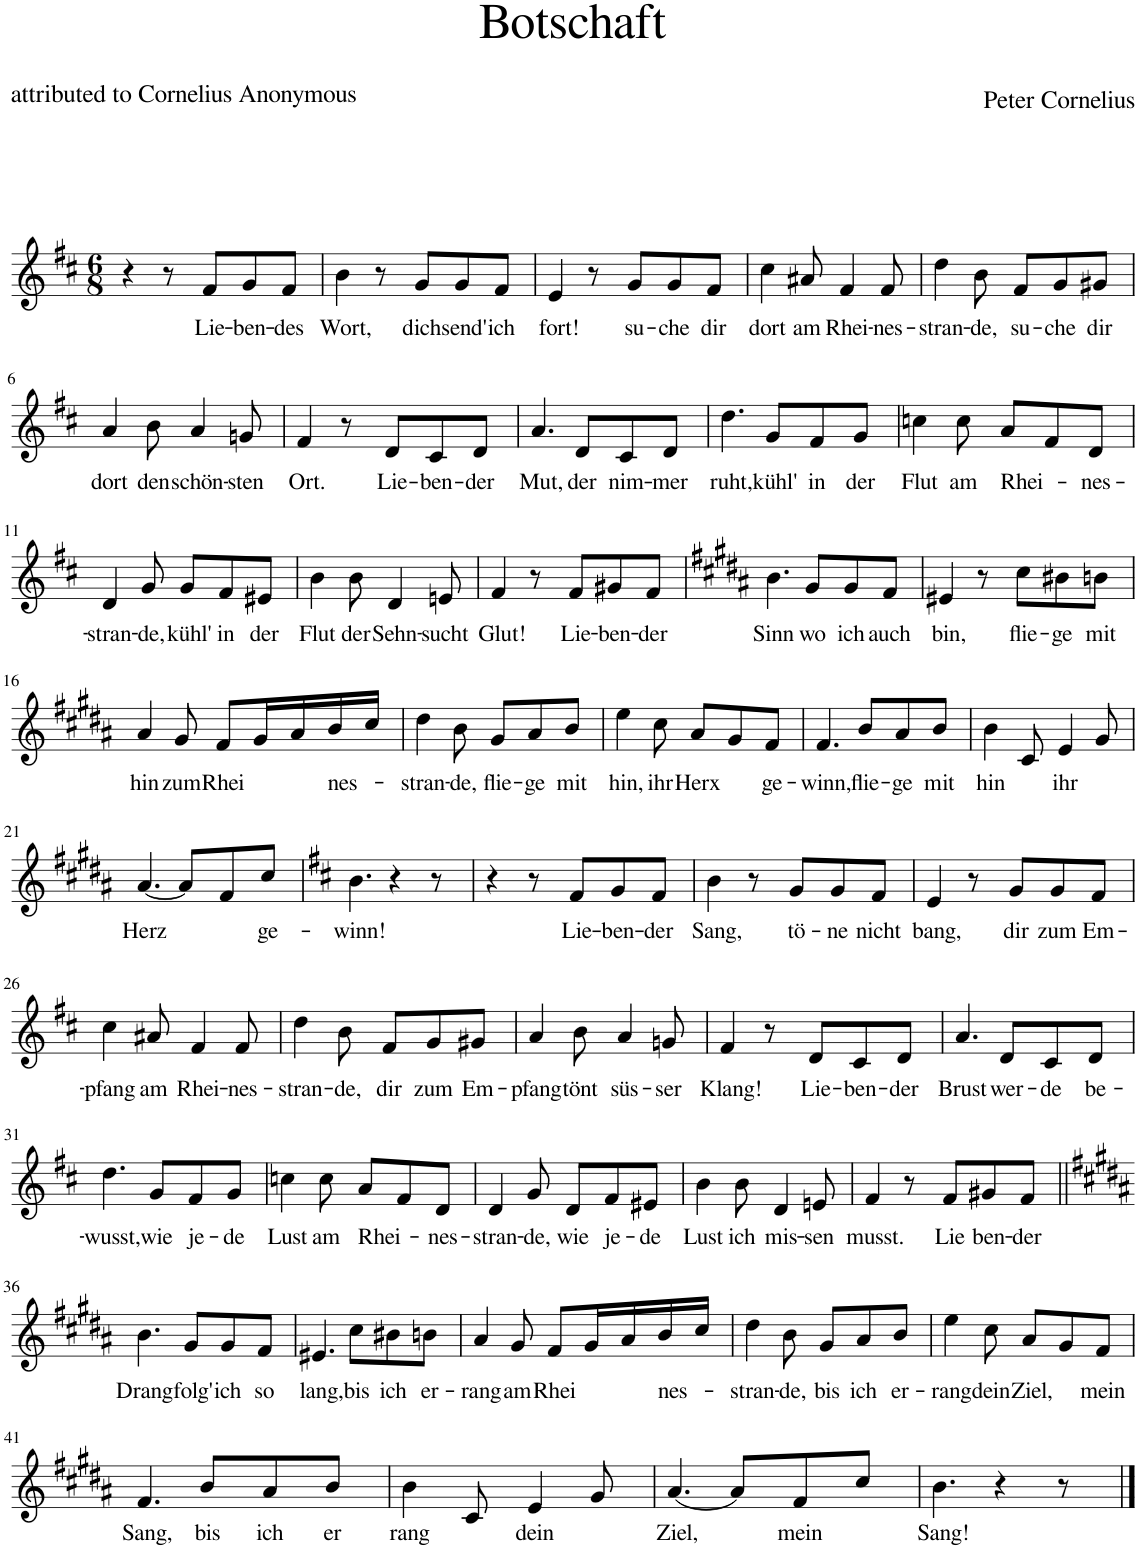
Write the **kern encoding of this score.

**kern	**text
*part1	*part1
*staff1	*staff1
*I"Piano	*
*I'Pno	*
*clefG2	*
*k[f#c#]	*
*M6/8	*
=1	=1
4r	.
8r	.
!	!LO:LY:b
8f#/L	Lie-
!	!LO:LY:b
8g/	-ben-
!	!LO:LY:b
8f#/J	-des
=2	=2
!	!LO:LY:b
4b\	Wort,
8r	.
!	!LO:LY:b
8g/L	dich
!	!LO:LY:b
8g/	send'
!	!LO:LY:b
8f#/J	ich
=3	=3
!	!LO:LY:b
4e/	fort!
8r	.
!	!LO:LY:b
8g/L	su-
!	!LO:LY:b
8g/	-che
!	!LO:LY:b
8f#/J	dir
=4	=4
!	!LO:LY:b
4cc#\	dort
!	!LO:LY:b
8a#X/	am
!	!LO:LY:b
4f#/	Rhei-
!	!LO:LY:b
8f#/	-nes-
=5	=5
!	!LO:LY:b
4dd\	-stran-
!	!LO:LY:b
8b\	-de,
!	!LO:LY:b
8f#/L	su-
!	!LO:LY:b
8g/	-che
!	!LO:LY:b
8g#X/J	dir
!!LO:LB:g=z
=6	=6
!	!LO:LY:b
4a/	dort
!	!LO:LY:b
8b\	den
!	!LO:LY:b
4a/	schön-
!	!LO:LY:b
8gn/	-sten
=7	=7
!	!LO:LY:b
4f#/	Ort.
8r	.
!	!LO:LY:b
8d/L	Lie-
!	!LO:LY:b
8c#/	-ben-
!	!LO:LY:b
8d/J	-der
=8	=8
!	!LO:LY:b
4.a/	Mut,
!	!LO:LY:b
8d/L	der
!	!LO:LY:b
8c#/	nim-
!	!LO:LY:b
8d/J	-mer
=9	=9
!	!LO:LY:b
4.dd\	ruht,
!	!LO:LY:b
8g/L	kühl'
!	!LO:LY:b
8f#/	in
!	!LO:LY:b
8g/J	der
=10	=10
!	!LO:LY:b
4ccn\	Flut
!	!LO:LY:b
8cc\	am
!	!LO:LY:b
8a/L	Rhei-
8f#/	.
!	!LO:LY:b
8d/J	-nes-
!!LO:LB:g=z
=11	=11
!	!LO:LY:b
4d/	-stran-
!	!LO:LY:b
8g/	-de,
!	!LO:LY:b
8g/L	-kühl'
!	!LO:LY:b
8f#/	in
!	!LO:LY:b
8e#X/J	der
=12	=12
!	!LO:LY:b
4b\	Flut
!	!LO:LY:b
8b\	der
!	!LO:LY:b
4d/	Sehn-
!	!LO:LY:b
8en/	-sucht
=13	=13
!	!LO:LY:b
4f#/	Glut!
8r	.
!	!LO:LY:b
8f#/L	Lie-
!	!LO:LY:b
8g#X/	-ben-
!	!LO:LY:b
8f#/J	-der
=14	=14
*k[f#c#g#d#a#]	*
!	!LO:LY:b
4.b\	Sinn
!	!LO:LY:b
8g#/L	wo
!	!LO:LY:b
8g#/	ich
!	!LO:LY:b
8f#/J	auch
=15	=15
!	!LO:LY:b
4e#X/	bin,
8r	.
!	!LO:LY:b
8cc#\L	flie-
!	!LO:LY:b
8b#X\	-ge
!	!LO:LY:b
8bn\J	mit
!!LO:LB:g=z
=16	=16
!	!LO:LY:b
4a#/	hin
!	!LO:LY:b
8g#/	zum
!	!LO:LY:b
8f#/L	Rhei
16g#/L	.
16a#/	.
!	!LO:LY:b
16b/	-nes-
16cc#/JJ	.
=17	=17
!	!LO:LY:b
4dd#\	-stran-
!	!LO:LY:b
8b\	-de,
!	!LO:LY:b
8g#/L	flie-
!	!LO:LY:b
8a#/	-ge
!	!LO:LY:b
8b/J	mit
=18	=18
!	!LO:LY:b
4ee\	hin,
!	!LO:LY:b
8cc#\	ihr
!	!LO:LY:b
8a#/L	Herx
8g#/	.
!	!LO:LY:b
8f#/J	ge-
=19	=19
!	!LO:LY:b
4.f#/	-winn,
!	!LO:LY:b
8b/L	flie-
!	!LO:LY:b
8a#/	-ge
!	!LO:LY:b
8b/J	mit
=20	=20
!	!LO:LY:b
4b\	hin
8c#/	.
!	!LO:LY:b
4e/	ihr
8g#/	.
!!LO:LB:g=z
=21	=21
!	!LO:LY:b
[4.a#/	Herz
8a#/L]	.
8f#/	.
!	!LO:LY:b
8cc#/J	ge-
=22	=22
*k[f#c#]	*
!	!LO:LY:b
4.b\	winn!
4r	.
8r	.
=23	=23
4r	.
8r	.
!	!LO:LY:b
8f#/L	Lie-
!	!LO:LY:b
8g/	-ben-
!	!LO:LY:b
8f#/J	-der
=24	=24
!	!LO:LY:b
4b\	Sang,
8r	.
!	!LO:LY:b
8g/L	tö-
!	!LO:LY:b
8g/	-ne
!	!LO:LY:b
8f#/J	nicht
=25	=25
!	!LO:LY:b
4e/	bang,
8r	.
!	!LO:LY:b
8g/L	dir
!	!LO:LY:b
8g/	zum
!	!LO:LY:b
8f#/J	Em-
!!LO:LB:g=z
=26	=26
!	!LO:LY:b
4cc#\	-pfang
!	!LO:LY:b
8a#X/	am
!	!LO:LY:b
4f#/	Rhei-
!	!LO:LY:b
8f#/	-nes-
=27	=27
!	!LO:LY:b
4dd\	-stran-
!	!LO:LY:b
8b\	-de,
!	!LO:LY:b
8f#/L	dir
!	!LO:LY:b
8g/	zum
!	!LO:LY:b
8g#X/J	Em-
=28	=28
!	!LO:LY:b
4a/	-pfang
!	!LO:LY:b
8b\	tönt
!	!LO:LY:b
4a/	süs-
!	!LO:LY:b
8gn/	-ser
=29	=29
!	!LO:LY:b
4f#/	Klang!
8r	.
!	!LO:LY:b
8d/L	Lie-
!	!LO:LY:b
8c#/	-ben-
!	!LO:LY:b
8d/J	-der
=30	=30
!	!LO:LY:b
4.a/	Brust
!	!LO:LY:b
8d/L	wer-
!	!LO:LY:b
8c#/	-de
!	!LO:LY:b
8d/J	be-
!!LO:LB:g=z
=31	=31
!	!LO:LY:b
4.dd\	-wusst,
!	!LO:LY:b
8g/L	wie
!	!LO:LY:b
8f#/	je-
!	!LO:LY:b
8g/J	-de
=32	=32
!	!LO:LY:b
4ccn\	Lust
!	!LO:LY:b
8cc\	am
!	!LO:LY:b
8a/L	Rhei-
8f#/	.
!	!LO:LY:b
8d/J	-nes-
=33	=33
!	!LO:LY:b
4d/	-stran-
!	!LO:LY:b
8g/	-de,
!	!LO:LY:b
8d/L	wie
!	!LO:LY:b
8f#/	je-
!	!LO:LY:b
8e#X/J	-de
=34	=34
!	!LO:LY:b
4b\	Lust
!	!LO:LY:b
8b\	ich
!	!LO:LY:b
4d/	mis-
!	!LO:LY:b
8en/	-sen
=35	=35
!	!LO:LY:b
4f#/	musst.
8r	.
!	!LO:LY:b
8f#/L	Lie
!	!LO:LY:b
8g#X/	-ben-
!	!LO:LY:b
8f#/J	-der
!!LO:LB:g=z
=36||	=36||
*k[f#c#g#d#a#]	*
!	!LO:LY:b
4.b\	Drang
!	!LO:LY:b
8g#/L	folg'
!	!LO:LY:b
8g#/	ich
!	!LO:LY:b
8f#/J	so
=37	=37
!	!LO:LY:b
4.e#X/	lang,
!	!LO:LY:b
8cc#\L	bis
!	!LO:LY:b
8b#X\	ich
!	!LO:LY:b
8bn\J	er-
=38	=38
!	!LO:LY:b
4a#/	rang
!	!LO:LY:b
8g#/	am
!	!LO:LY:b
8f#/L	Rhei
16g#/L	.
16a#/	.
!	!LO:LY:b
16b/	-nes-
16cc#/JJ	.
=39	=39
!	!LO:LY:b
4dd#\	-stran-
!	!LO:LY:b
8b\	-de,
!	!LO:LY:b
8g#/L	bis
!	!LO:LY:b
8a#/	ich
!	!LO:LY:b
8b/J	er-
=40	=40
!	!LO:LY:b
4ee\	-rang
!	!LO:LY:b
8cc#\	dein
!	!LO:LY:b
8a#/L	Ziel,
8g#/	.
!	!LO:LY:b
8f#/J	mein
!!LO:LB:g=z
=41	=41
!	!LO:LY:b
4.f#/	Sang,
!	!LO:LY:b
8b/L	bis
!	!LO:LY:b
8a#/	ich
!	!LO:LY:b
8b/J	er
=42	=42
!	!LO:LY:b
4b\	rang
8c#/	.
!	!LO:LY:b
4e/	dein
8g#/	.
=43	=43
!	!LO:LY:b
[4.a#/	Ziel,
8a#/L]	.
!	!LO:LY:b
8f#/	mein
8cc#/J	.
=44	=44
!	!LO:LY:b
4.b\	Sang!
4r	.
8r	.
==	==
*-	*-
